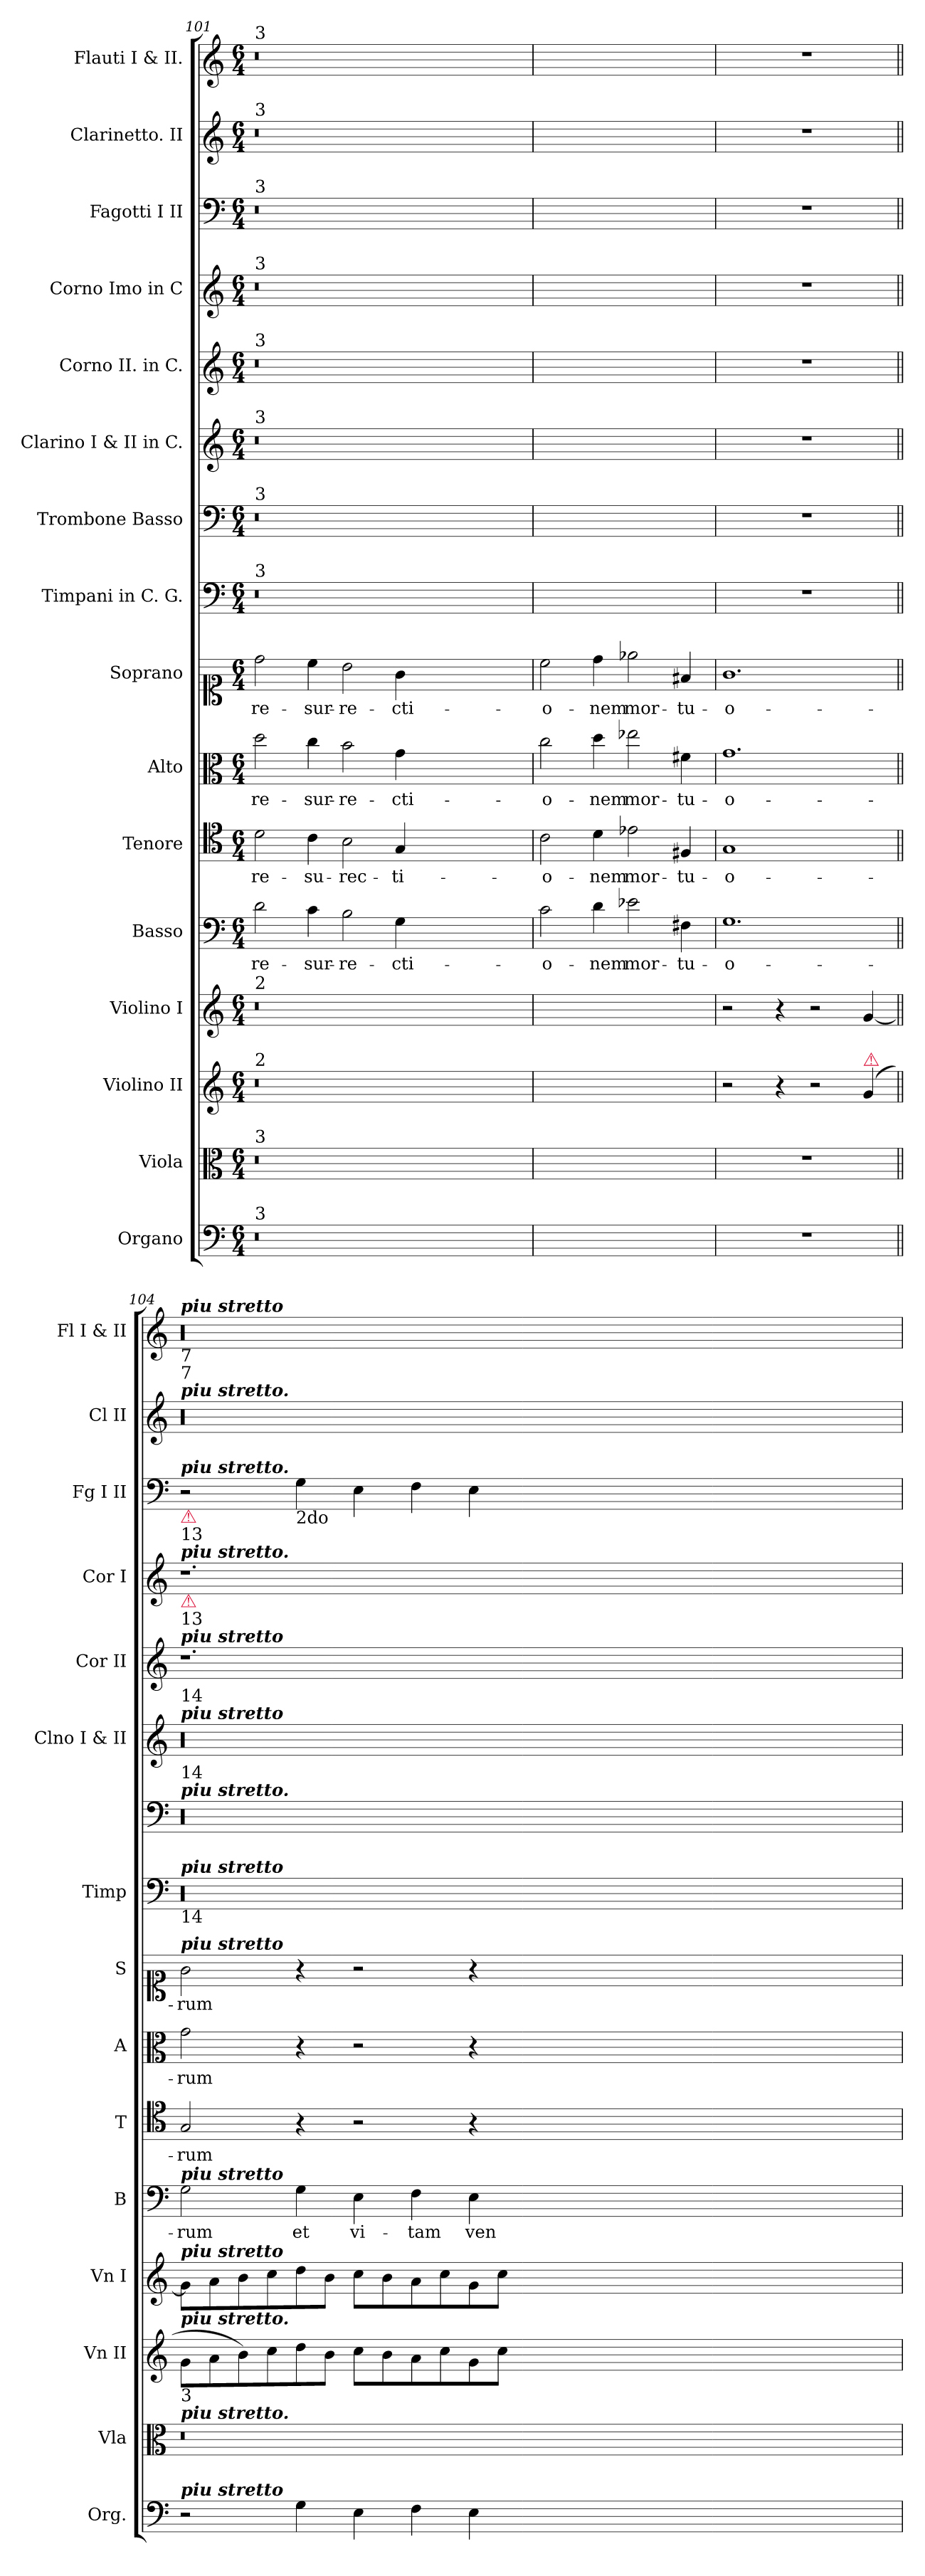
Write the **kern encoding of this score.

**kern	**kern	**kern	**kern	**kern	**text	**kern	**text	**kern	**text	**kern	**text	**kern	**kern	**kern	**kern	**kern	**kern	**kern	**kern
*part16	*part15	*part14	*part13	*part12	*part12	*part11	*part11	*part10	*part10	*part9	*part9	*part8	*part7	*part6	*part5	*part4	*part3	*part2	*part1
*staff16	*staff15	*staff14	*staff13	*staff12	*staff12	*staff11	*staff11	*staff10	*staff10	*staff9	*staff9	*staff8	*staff7	*staff6	*staff5	*staff4	*staff3	*staff2	*staff1
*I"Organo	*I"Viola	*I"Violino II	*I"Violino I	*I"Basso	*	*I"Tenore	*	*I"Alto	*	*I"Soprano	*	*I"Timpani in C. G.	*I"Trombone Basso	*I"Clarino I & II in C.	*I"Corno II. in C.	*I"Corno Imo in C	*I"Fagotti I II	*I"Clarinetto. II	*I"Flauti I & II.
*I'Org.	*I'Vla	*I'Vn II	*I'Vn I	*I'B	*	*I'T	*	*I'A	*	*I'S	*	*I'Timp	*	*I'Clno I & II	*I'Cor II	*I'Cor I	*I'Fg I II	*I'Cl II	*I'Fl I & II
*clefF4	*clefC3	*clefG2	*clefG2	*clefF4	*	*clefC4	*	*clefC3	*	*clefC1	*	*clefF4	*clefF4	*clefG2	*clefG2	*clefG2	*clefF4	*clefG2	*clefG2
*k[]	*k[]	*k[]	*k[]	*k[]	*	*k[]	*	*k[]	*	*k[]	*	*k[]	*k[]	*k[]	*k[]	*k[]	*k[]	*k[]	*k[]
*C:	*C:	*C:	*C:	*C:	*	*C:	*	*C:	*	*C:	*	*C:	*C:	*C:	*C:	*C:	*C:	*C:	*C:
*M6/4	*M6/4	*M6/4	*M6/4	*M6/4	*	*M6/4	*	*M6/4	*	*M6/4	*	*M6/4	*M6/4	*M6/4	*M6/4	*M6/4	*M6/4	*M6/4	*M6/4
=101	=101	=101	=101	=101	=101	=101	=101	=101	=101	=101	=101	=101	=101	=101	=101	=101	=101	=101	=101
!	!	!	!	!	!	!	!	!	!	!	!	!	!	!	!	!	!	!	!LO:TX:a:t=3
!	!	!	!	!	!	!	!	!	!	!	!	!	!	!	!	!	!	!LO:TX:a:t=3	!
!	!	!	!	!	!	!	!	!	!	!	!	!	!	!	!	!	!LO:TX:a:t=3	!	!
!	!	!	!	!	!	!	!	!	!	!	!	!	!	!	!	!LO:TX:a:t=3	!	!	!
!	!	!	!	!	!	!	!	!	!	!	!	!	!	!	!LO:TX:a:t=3	!	!	!	!
!	!	!	!	!	!	!	!	!	!	!	!	!	!	!LO:TX:a:t=3	!	!	!	!	!
!	!	!	!	!	!	!	!	!	!	!	!	!	!LO:TX:a:t=3	!	!	!	!	!	!
!	!	!	!	!	!	!	!	!	!	!	!	!LO:TX:a:t=3	!	!	!	!	!	!	!
!	!	!	!LO:TX:a:t=2	!	!	!	!	!	!	!	!	!	!	!	!	!	!	!	!
!	!	!LO:TX:a:t=2	!	!	!	!	!	!	!	!	!	!	!	!	!	!	!	!	!
!	!LO:TX:a:t=3	!	!	!	!	!	!	!	!	!	!	!	!	!	!	!	!	!	!
!LO:TX:a:t=3	!	!	!	!	!	!	!	!	!	!	!	!	!	!	!	!	!	!	!
!LO:N:vis=0	!LO:N:vis=0	!	!LO:N:vis=0	!	!	!	!	!	!	!	!	!LO:N:vis=0	!LO:N:vis=0	!LO:N:vis=0	!LO:N:vis=0	!LO:N:vis=0	!LO:N:vis=0	!LO:N:vis=0	!LO:N:vis=0
0.r	0.r	0.r	0.r	2d\	re-	2d\	re-	2dd\	re-	2dd\	re-	0.r	0.r	0.r	0.r	0.r	0.r	0.r	0.r
.	.	.	.	4c\	-sur-	4c\	-su-	4cc\	-sur-	4cc\	-sur-	.	.	.	.	.	.	.	.
.	.	.	.	2B\	-re-	2B\	-rec-	2b\	-re-	2b\	-re-	.	.	.	.	.	.	.	.
.	.	.	.	4G\	-cti-	4G/	-ti-	4g\	-cti-	4g\	-cti-	.	.	.	.	.	.	.	.
.	.	.	.	1.ryy	.	1.ryy	.	1.ryy	.	1.ryy	.	.	.	.	.	.	.	.	.
=102	=102	=102	=102	=102	=102	=102	=102	=102	=102	=102	=102	=102	=102	=102	=102	=102	=102	=102	=102
1.ryy	1.ryy	1.ryy	1.ryy	2c\	-o-	2c\	-o-	2cc\	-o-	2cc\	-o-	1.ryy	1.ryy	1.ryy	1.ryy	1.ryy	1.ryy	1.ryy	1.ryy
.	.	.	.	4d\	-nem	4d\	-nem	4dd\	-nem	4dd\	-nem	.	.	.	.	.	.	.	.
.	.	.	.	2e-X\	mor-	2e-X\	mor-	2ee-X\	mor-	2ee-X\	mor-	.	.	.	.	.	.	.	.
.	.	.	.	4F#X\	-tu-	4F#X/	-tu-	4f#X\	-tu-	4f#X/	-tu-	.	.	.	.	.	.	.	.
=103	=103	=103	=103	=103	=103	=103	=103	=103	=103	=103	=103	=103	=103	=103	=103	=103	=103	=103	=103
!	!	!	!	!	!	!LO:N:vis=1	!	!	!	!	!	!LO:N:vis=1	!	!	!	!	!	!	!
1.r	1.r	2r	2r	1.G\	-o-	1.G/	-o-	1.g\	-o-	1.g\	-o-	1.r	1.r	1.r	1.r	1.r	1.r	1.r	1.r
.	.	4r	4r	.	.	.	.	.	.	.	.	.	.	.	.	.	.	.	.
.	.	2r	2r	.	.	.	.	.	.	.	.	.	.	.	.	.	.	.	.
!	!	!LO:TX:a:color=crimson:t=⚠	!	!	!	!	!	!	!	!	!	!	!	!	!	!	!	!	!
.	.	(>4g/	[4g/	.	.	.	.	.	.	.	.	.	.	.	.	.	.	.	.
=104||	=104||	=104||	=104||	=104||	=104||	=104||	=104||	=104||	=104||	=104||	=104||	=104||	=104||	=104||	=104||	=104||	=104||	=104||	=104||
!	!	!	!	!	!	!	!	!	!	!	!	!	!	!	!	!	!	!	!LO:TX:a:Bi:t=piu stretto
!	!	!	!	!	!	!	!	!	!	!	!	!	!	!	!	!	!	!	!LO:TX:b:t=7
!	!	!	!	!	!	!	!	!	!	!	!	!	!	!	!	!	!	!LO:TX:a:Bi:t=piu stretto.	!
!	!	!	!	!	!	!	!	!	!	!	!	!	!	!	!	!	!	!LO:TX:a:t=7	!
!	!	!	!	!	!	!	!	!	!	!	!	!	!	!	!	!	!LO:TX:a:Bi:t=piu stretto.	!	!
!	!	!	!	!	!	!	!	!	!	!	!	!	!	!	!	!LO:TX:a:Bi:t=piu stretto.	!	!	!
!	!	!	!	!	!	!	!	!	!	!	!	!	!	!	!	!LO:TX:a:t=13	!	!	!
!	!	!	!	!	!	!	!	!	!	!	!	!	!	!	!	!LO:TX:a:color=crimson:t=⚠	!	!	!
!	!	!	!	!	!	!	!	!	!	!	!	!	!	!	!LO:TX:a:Bi:t=piu stretto	!	!	!	!
!	!	!	!	!	!	!	!	!	!	!	!	!	!	!	!LO:TX:a:t=13	!	!	!	!
!	!	!	!	!	!	!	!	!	!	!	!	!	!	!	!LO:TX:a:color=crimson:t=⚠	!	!	!	!
!	!	!	!	!	!	!	!	!	!	!	!	!	!	!LO:TX:a:Bi:t=piu stretto	!	!	!	!	!
!	!	!	!	!	!	!	!	!	!	!	!	!	!	!LO:TX:a:t=14	!	!	!	!	!
!	!	!	!	!	!	!	!	!	!	!	!	!	!LO:TX:a:Bi:t=piu stretto.	!	!	!	!	!	!
!	!	!	!	!	!	!	!	!	!	!	!	!	!LO:TX:a:t=14	!	!	!	!	!	!
!	!	!	!	!	!	!	!	!	!	!	!	!LO:TX:a:Bi:t=piu stretto	!	!	!	!	!	!	!
!	!	!	!	!	!	!	!	!	!	!	!	!LO:TX:b:t=14	!	!	!	!	!	!	!
!	!	!	!	!	!	!	!	!	!	!LO:TX:a:Bi:t=piu stretto	!	!	!	!	!	!	!	!	!
!	!	!	!	!LO:TX:a:Bi:t=piu stretto	!	!	!	!	!	!	!	!	!	!	!	!	!	!	!
!	!	!	!LO:TX:a:Bi:t=piu stretto	!	!	!	!	!	!	!	!	!	!	!	!	!	!	!	!
!	!	!LO:TX:a:Bi:t=piu stretto.	!	!	!	!	!	!	!	!	!	!	!	!	!	!	!	!	!
!	!LO:TX:a:Bi:t=piu stretto.	!	!	!	!	!	!	!	!	!	!	!	!	!	!	!	!	!	!
!	!LO:TX:a:t=3	!	!	!	!	!	!	!	!	!	!	!	!	!	!	!	!	!	!
!LO:TX:a:Bi:t=piu stretto	!	!	!	!	!	!	!	!	!	!	!	!	!	!	!	!	!	!	!
!	!LO:N:vis=0	!	!	!	!	!	!	!	!	!	!	!LO:N:vis=00	!LO:N:vis=00	!LO:N:vis=00	!	!	!	!LO:N:vis=00	!LO:N:vis=00
2r	0.r	8g/L	8g/L]	2G\	-rum	2G/	-rum	2g\	-rum	2g\	-rum	00.r	00.r	00.r	1.r	1.r	2r	00.r	00.r
.	.	8a/	8a/	.	.	.	.	.	.	.	.	.	.	.	.	.	.	.	.
.	.	8b\)	8b\	.	.	.	.	.	.	.	.	.	.	.	.	.	.	.	.
.	.	8cc\	8cc\	.	.	.	.	.	.	.	.	.	.	.	.	.	.	.	.
!	!	!	!	!	!	!	!	!	!	!	!	!	!	!	!	!	!LO:TX:b:t=2do	!	!
4G\	.	8dd\	8dd\	4G\	et	4r	.	4r	.	4r	.	.	.	.	.	.	4G\	.	.
.	.	8b\J	8b\J	.	.	.	.	.	.	.	.	.	.	.	.	.	.	.	.
4E\	.	8cc\L	8cc\L	4E\	vi-	2r	.	2r	.	2r	.	.	.	.	.	.	4E\	.	.
.	.	8b\	8b\	.	.	.	.	.	.	.	.	.	.	.	.	.	.	.	.
4F\	.	8a\	8a\	4F\	-tam	.	.	.	.	.	.	.	.	.	.	.	4F\	.	.
.	.	8cc\	8cc\	.	.	.	.	.	.	.	.	.	.	.	.	.	.	.	.
4E\	.	8g\	8g\	4E\	ven-	4r	.	4r	.	4r	.	.	.	.	.	.	4E\	.	.
.	.	8cc\J	8cc\J	.	.	.	.	.	.	.	.	.	.	.	.	.	.	.	.
00ryy	.	00ryy	00ryy	00ryy	.	00ryy	.	00ryy	.	00ryy	.	.	.	.	00ryy	00ryy	00ryy	.	.
.	0.ryy	.	.	.	.	.	.	.	.	.	.	.	.	.	.	.	.	.	.
2ryy	.	2ryy	2ryy	2ryy	.	2ryy	.	2ryy	.	2ryy	.	.	.	.	2ryy	2ryy	2ryy	.	.
=	=	=	=	=	=	=	=	=	=	=	=	=	=	=	=	=	=	=	=
*-	*-	*-	*-	*-	*-	*-	*-	*-	*-	*-	*-	*-	*-	*-	*-	*-	*-	*-	*-
